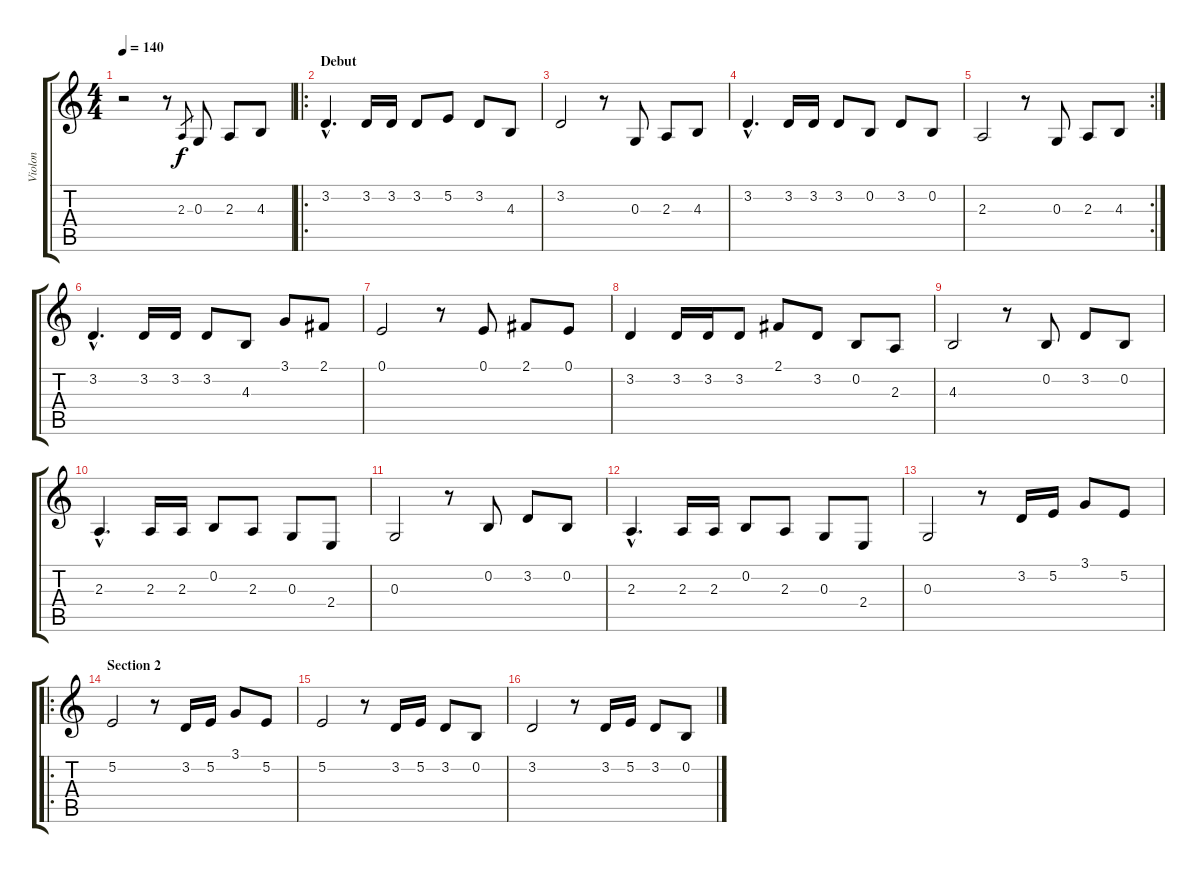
\track ("Violon" "Violon") {instrument viola}
\staff {score tabs}
\tuning (E4 B3 G3 D3 A2 E2) {hide}
\ts (4 4)
\tempo 140
\clef g2
\ks c
r.2{dy f instrument viola} r.8 2.3.8{gr} 0.3.8 2.3.8 4.3.8 |
\ro
\section ("" "Debut")
3.2{hac}.4{d} 3.2.16 3.2.16 3.2.8 5.2.8 3.2.8 4.3.8 |
3.2.2 r.8 0.3.8 2.3.8 4.3.8 |
3.2{hac}.4{d} 3.2.16 3.2.16 3.2.8 0.2.8 3.2.8 0.2.8 |
\rc 2
2.3.2 r.8 0.3.8 2.3.8 4.3.8 |
3.2{hac}.4{d} 3.2.16 3.2.16 3.2.8 4.3.8 3.1.8 2.1.8 |
0.1.2 r.8 0.1.8 2.1.8 0.1.8 |
3.2.4 3.2.16 3.2.16 3.2.8 2.1.8 3.2.8 0.2.8 2.3.8 |
4.3.2 r.8 0.2.8 3.2.8 0.2.8 |
2.3{hac}.4{d} 2.3.16 2.3.16 0.2.8 2.3.8 0.3.8 2.4.8 |
0.3.2 r.8 0.2.8 3.2.8 0.2.8 |
2.3{hac}.4{d} 2.3.16 2.3.16 0.2.8 2.3.8 0.3.8 2.4.8 |
0.3.2 r.8 3.2.16 5.2.16 3.1.8 5.2.8 |
\ro
\section ("" "Section 2")
5.2.2 r.8 3.2.16 5.2.16 3.1.8 5.2.8 |
5.2.2 r.8 3.2.16 5.2.16 3.2.8 0.2.8 |
3.2.2 r.8 3.2.16 5.2.16 3.2.8 0.2.8
